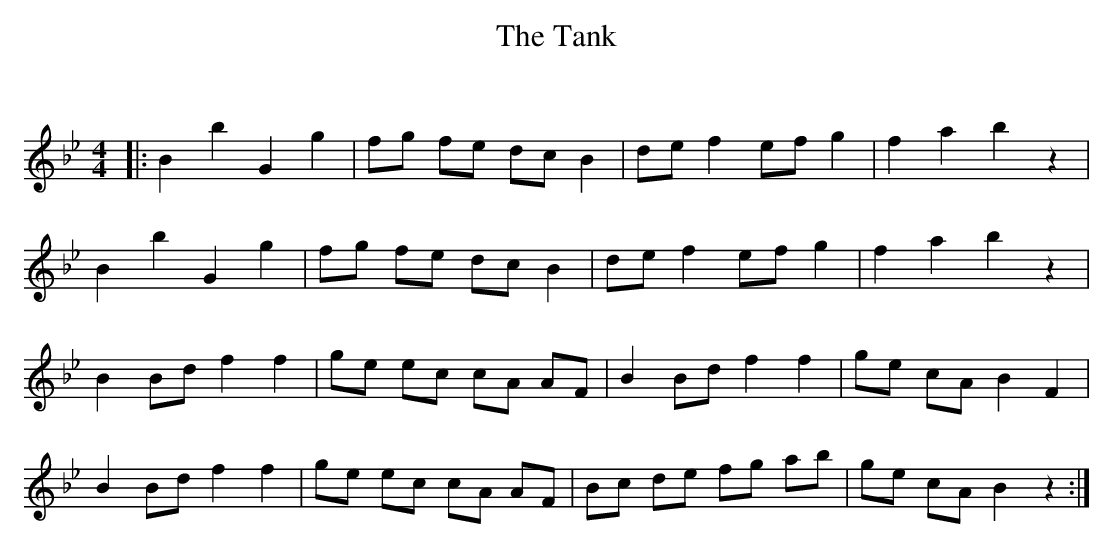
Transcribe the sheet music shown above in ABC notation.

X:1
T: The Tank
C:
Q: 232
K:Bb
M:4/4
L:1/8
|:B2 b2 G2 g2|fg fe dc B2|de f2 ef g2|f2 a2 b2 z2|
B2 b2 G2 g2|fg fe dc B2|de f2 ef g2|f2 a2 b2 z2|
B2 Bd f2 f2|ge ec cA AF|B2 Bd f2 f2|ge cA B2 F2|
B2 Bd f2 f2|ge ec cA AF|Bc de fg ab|ge cA B2 z2:|
